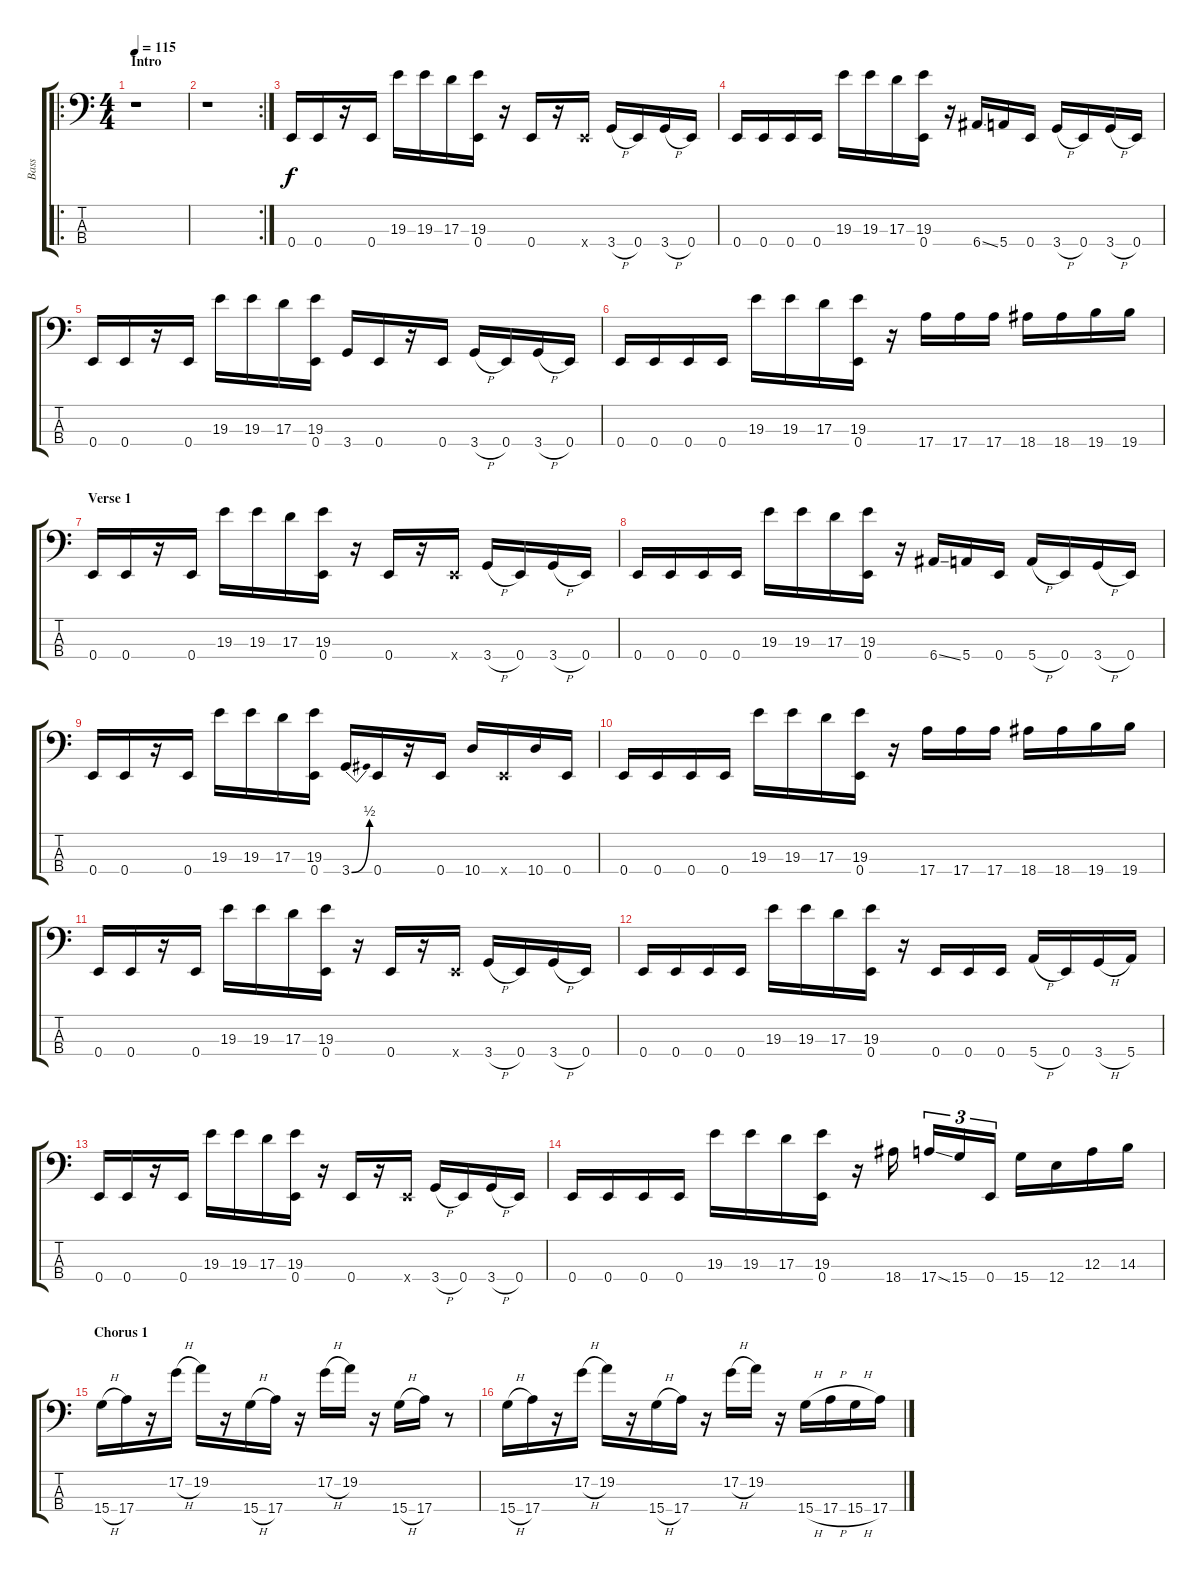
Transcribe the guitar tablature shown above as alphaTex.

\track ("Bass" "Bass") {instrument electricbassfinger}
\staff {score tabs}
\tuning (G2 D2 A1 E1) {hide}
\ro
\ts (4 4)
\section ("" "Intro")
\tempo 115
\clef f4
\ks c
r.1{dy f instrument electricbassfinger} |
\rc 2
r.1 |
0.4.16 0.4.16 r.16 0.4.16 19.3.16 19.3.16 17.3.16 (19.3 0.4).16 r.16 0.4.16 r.16 0.4{x}.16 3.4{h}.16 0.4.16 3.4{h}.16 0.4.16 |
0.4.16 0.4.16 0.4.16 0.4.16 19.3.16 19.3.16 17.3.16 (19.3 0.4).16 r.16 6.4{ss}.16 5.4.16 0.4.16 3.4{h}.16 0.4.16 3.4{h}.16 0.4.16 |
0.4.16 0.4.16 r.16 0.4.16 19.3.16 19.3.16 17.3.16 (19.3 0.4).16 3.4.16 0.4.16 r.16 0.4.16 3.4{h}.16 0.4.16 3.4{h}.16 0.4.16 |
0.4.16 0.4.16 0.4.16 0.4.16 19.3.16 19.3.16 17.3.16 (19.3 0.4).16 r.16 17.4.16 17.4.16 17.4.16 18.4.16 18.4.16 19.4.16 19.4.16 |
\section ("" "Verse 1")
0.4.16 0.4.16 r.16 0.4.16 19.3.16 19.3.16 17.3.16 (19.3 0.4).16 r.16 0.4.16 r.16 0.4{x}.16 3.4{h}.16 0.4.16 3.4{h}.16 0.4.16 |
0.4.16 0.4.16 0.4.16 0.4.16 19.3.16 19.3.16 17.3.16 (19.3 0.4).16 r.16 6.4{ss}.16 5.4.16 0.4.16 5.4{h}.16 0.4.16 3.4{h}.16 0.4.16 |
0.4.16 0.4.16 r.16 0.4.16 19.3.16 19.3.16 17.3.16 (19.3 0.4).16 3.4{be (bend 0 0 60 2)}.16 0.4.16 r.16 0.4.16 10.4.16 0.4{x}.16 10.4.16 0.4.16 |
0.4.16 0.4.16 0.4.16 0.4.16 19.3.16 19.3.16 17.3.16 (19.3 0.4).16 r.16 17.4.16 17.4.16 17.4.16 18.4.16 18.4.16 19.4.16 19.4.16 |
0.4.16 0.4.16 r.16 0.4.16 19.3.16 19.3.16 17.3.16 (19.3 0.4).16 r.16 0.4.16 r.16 0.4{x}.16 3.4{h}.16 0.4.16 3.4{h}.16 0.4.16 |
0.4.16 0.4.16 0.4.16 0.4.16 19.3.16 19.3.16 17.3.16 (19.3 0.4).16 r.16 0.4.16 0.4.16 0.4.16 5.4{h}.16 0.4.16 3.4{h}.16 5.4.16 |
0.4.16 0.4.16 r.16 0.4.16 19.3.16 19.3.16 17.3.16 (19.3 0.4).16 r.16 0.4.16 r.16 0.4{x}.16 3.4{h}.16 0.4.16 3.4{h}.16 0.4.16 |
0.4.16 0.4.16 0.4.16 0.4.16 19.3.16 19.3.16 17.3.16 (19.3 0.4).16 r.16 18.4.16 17.4{ss}.16{tu (3 2)} 15.4.16{tu (3 2)} 0.4.16{tu (3 2)} 15.4.16 12.4.16 12.3.16 14.3.16 |
\section ("" "Chorus 1")
15.4{h}.16 17.4.16 r.16 17.2{h}.16 19.2.16 r.16 15.4{h}.16 17.4.16 r.16 17.2{h}.16 19.2.16 r.16 15.4{h}.16 17.4.16 r.8 |
15.4{h}.16 17.4.16 r.16 17.2{h}.16 19.2.16 r.16 15.4{h}.16 17.4.16 r.16 17.2{h}.16 19.2.16 r.16 15.4{h}.16 17.4{h}.16 15.4{h}.16 17.4.16
